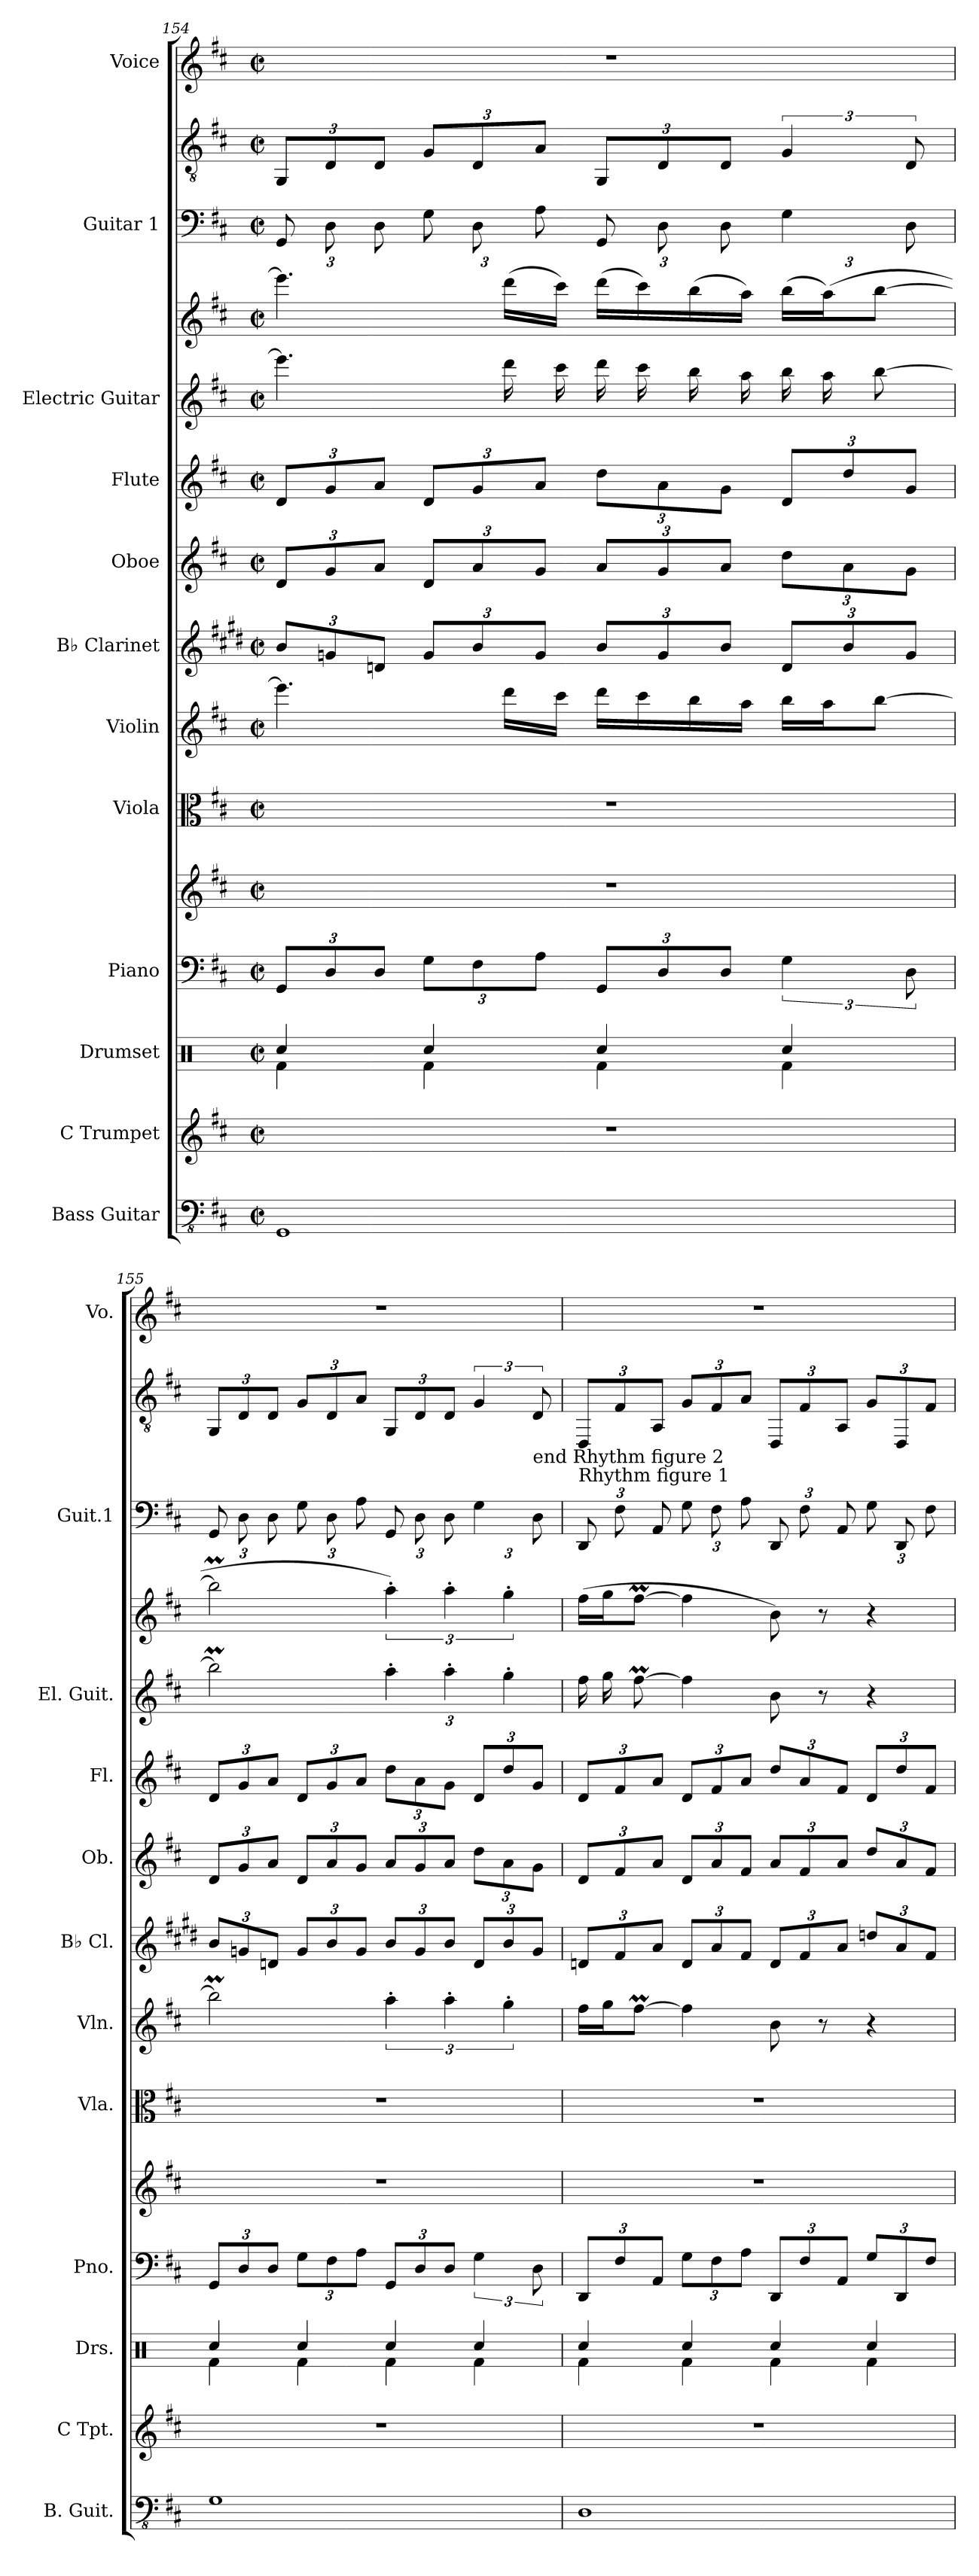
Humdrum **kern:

**kern	**kern	**kern	**kern	**kern	**kern	**kern	**kern	**kern	**kern	**kern	**kern	**kern	**kern	**kern
*part12	*part11	*part10	*part9	*part9	*part8	*part7	*part6	*part5	*part4	*part3	*part3	*part2	*part2	*part1
*staff15	*staff14	*staff13	*staff12	*staff11	*staff10	*staff9	*staff8	*staff7	*staff6	*staff5	*staff4	*staff3	*staff2	*staff1
*I"Bass Guitar	*I"C Trumpet	*I"Drumset	*I"Piano	*	*I"Viola	*I"Violin	*I"B♭ Clarinet	*I"Oboe	*I"Flute	*I"Electric Guitar	*	*I"Guitar 1	*	*I"Voice
*I'B. Guit.	*I'C Tpt.	*I'Drs.	*I'Pno.	*	*I'Vla.	*I'Vln.	*I'B♭ Cl.	*I'Ob.	*I'Fl.	*I'El. Guit.	*	*I'Guit.1	*	*I'Vo.
*clefFv4	*clefG2	*clefX	*clefF4	*clefG2	*clefC3	*clefG2	*clefG2	*clefG2	*clefG2	*	*clefG2	*	*clefGv2	*clefG2
*	*	*	*	*	*	*	*ITrd1c2	*	*	*	*	*	*	*
*k[f#c#]	*k[f#c#]	*k[]	*k[f#c#]	*k[f#c#]	*k[f#c#]	*k[f#c#]	*k[f#c#]	*k[f#c#]	*k[f#c#]	*k[f#c#]	*k[f#c#]	*k[f#c#]	*k[f#c#]	*k[f#c#]
*M2/2	*M2/2	*M2/2	*M2/2	*M2/2	*M2/2	*M2/2	*M2/2	*M2/2	*M2/2	*M2/2	*M2/2	*M2/2	*M2/2	*M2/2
*met(c|)	*met(c|)	*met(c|)	*met(c|)	*met(c|)	*met(c|)	*met(c|)	*met(c|)	*met(c|)	*met(c|)	*met(c|)	*met(c|)	*met(c|)	*met(c|)	*met(c|)
=154	=154	=154	=154	=154	=154	=154	=154	=154	=154	=154	=154	=154	=154	=154
*	*	*^	*	*	*	*	*	*	*	*	*	*	*	*
*	*	*	*	*Xbrackettup	*	*	*	*Xbrackettup	*Xbrackettup	*Xbrackettup	*	*	*Xbrackettup	*Xbrackettup	*
1GGG	1r	4Rcc/	4Rf\	12GG/L	1r	1r	4.eee\]	12a/L	12d/L	12d/L	4.eee]	4.eee\]	12GG	12GG/L	1r
.	.	.	.	12D/	.	.	.	12fn/	12g/	12g/	.	.	12D	12D/	.
.	.	.	.	12D/J	.	.	.	12cn/J	12a/J	12a/J	.	.	12D	12D/J	.
.	.	4Rcc/	4Rf\	12G\L	.	.	.	12f/L	12d/L	12d/L	.	.	12G	12G/L	.
.	.	.	.	12F#\	.	.	.	12a/	12a/	12g/	.	.	12D	12D/	.
.	.	.	.	.	.	.	16ddd\LL	.	.	.	16ddd	(16ddd\LL	.	.	.
.	.	.	.	12A\J	.	.	.	12f/J	12g/J	12a/J	.	.	12A	12A/J	.
.	.	.	.	.	.	.	16ccc#\JJ	.	.	.	16ccc#	16ccc#\JJ)	.	.	.
.	.	4Rcc/	4Rf\	12GG/L	.	.	16ddd\LL	12a/L	12a/L	12dd\L	16ddd	(16ddd\LL	12GG	12GG/L	.
.	.	.	.	.	.	.	16ccc#\	.	.	.	16ccc#	16ccc#\)	.	.	.
.	.	.	.	12D/	.	.	.	12f/	12g/	12a\	.	.	12D	12D/	.
.	.	.	.	.	.	.	16bb\	.	.	.	16bb	(16bb\	.	.	.
.	.	.	.	12D/J	.	.	.	12a/J	12a/J	12g\J	.	.	12D	12D/J	.
.	.	.	.	.	.	.	16aa\JJ	.	.	.	16aa	16aa\JJ)	.	.	.
*	*	*	*	*brackettup	*	*	*	*	*	*	*	*	*	*brackettup	*
.	.	4Rcc/	4Rf\	6G\	.	.	16bb\LL	12c/L	12dd\L	12d/L	16bb	(16bb\LL	6G	6G/	.
.	.	.	.	.	.	.	16aa\J	.	.	.	16aa	(16aa\J)	.	.	.
.	.	.	.	.	.	.	.	12a/	12a\	12dd/	.	.	.	.	.
.	.	.	.	.	.	.	[8bb\J	.	.	.	[8bb	[8bb\J	.	.	.
.	.	.	.	12D\	.	.	.	12f/J	12g\J	12g/J	.	.	12D	12D/	.
=155	=155	=155	=155	=155	=155	=155	=155	=155	=155	=155	=155	=155	=155	=155	=155
*	*	*	*	*Xbrackettup	*	*	*	*	*	*	*	*	*	*Xbrackettup	*
1GG	1r	4Rcc/	4Rf\	12GG/L	1r	1r	2bbM\]	12a/L	12d/L	12d/L	2bbM]	2bbM\]	12GG	12GG/L	1r
.	.	.	.	12D/	.	.	.	12fn/	12g/	12g/	.	.	12D	12D/	.
.	.	.	.	12D/J	.	.	.	12cn/J	12a/J	12a/J	.	.	12D	12D/J	.
.	.	4Rcc/	4Rf\	12G\L	.	.	.	12f/L	12d/L	12d/L	.	.	12G	12G/L	.
.	.	.	.	12F#\	.	.	.	12a/	12a/	12g/	.	.	12D	12D/	.
.	.	.	.	12A\J	.	.	.	12f/J	12g/J	12a/J	.	.	12A	12A/J	.
*	*	*	*	*	*	*	*	*	*	*	*Xbrackettup	*	*	*	*
.	.	4Rcc/	4Rf\	12GG/L	.	.	6aa'\	12a/L	12a/L	12dd\L	6aa'	6aa'\)	12GG	12GG/L	.
.	.	.	.	12D/	.	.	.	12f/	12g/	12a\	.	.	12D	12D/	.
.	.	.	.	12D/J	.	.	6aa'\	12a/J	12a/J	12g\J	6aa'	6aa'\	12D	12D/J	.
*	*	*	*	*brackettup	*	*	*	*	*	*	*	*	*	*brackettup	*
.	.	4Rcc/	4Rf\	6G\	.	.	.	12c/L	12dd\L	12d/L	.	.	6G	6G/	.
.	.	.	.	.	.	.	6gg'\	12a/	12a\	12dd/	6gg'	6gg'\	.	.	.
!	!	!	!	!	!	!	!	!	!	!	!	!	!	!LO:TX:b:t=end Rhythm figure 2	!
.	.	.	.	12D\	.	.	.	12f/J	12g\J	12g/J	.	.	12D	12D/	.
=156	=156	=156	=156	=156	=156	=156	=156	=156	=156	=156	=156	=156	=156	=156	=156
*	*	*	*	*Xbrackettup	*	*	*	*	*	*	*	*	*	*Xbrackettup	*
!	!	!	!	!	!	!	!	!	!	!	!	!	!	!LO:TX:b:t=Rhythm figure 1	!
1DD	1r	4Rcc/	4Rf\	12DD/L	1r	1r	16ff#\LL	12cn/L	12d/L	12d/L	16ff#	(16ff#\LL	12DD	12DD/L	1r
.	.	.	.	.	.	.	16gg\J	.	.	.	16gg	16gg\J	.	.	.
.	.	.	.	12F#/	.	.	.	12e/	12f#/	12f#/	.	.	12F#	12F#/	.
.	.	.	.	.	.	.	[8ff#m\J	.	.	.	[8ff#m	[8ff#m\J	.	.	.
.	.	.	.	12AA/J	.	.	.	12g/J	12a/J	12a/J	.	.	12AA	12AA/J	.
.	.	4Rcc/	4Rf\	12G\L	.	.	4ff#\]	12c/L	12d/L	12d/L	4ff#]	4ff#\]	12G	12G/L	.
.	.	.	.	12F#\	.	.	.	12g/	12a/	12f#/	.	.	12F#	12F#/	.
.	.	.	.	12A\J	.	.	.	12e/J	12f#/J	12a/J	.	.	12A	12A/J	.
.	.	4Rcc/	4Rf\	12DD/L	.	.	8b\	12c/L	12a/L	12dd/L	8b	8b\)	12DD	12DD/L	.
.	.	.	.	12F#/	.	.	.	12e/	12f#/	12a/	.	.	12F#	12F#/	.
.	.	.	.	.	.	.	8r	.	.	.	8r	8r	.	.	.
.	.	.	.	12AA/J	.	.	.	12g/J	12a/J	12f#/J	.	.	12AA	12AA/J	.
.	.	4Rcc/	4Rf\	12G/L	.	.	4r	12ccn/L	12dd/L	12d/L	4r	4r	12G	12G/L	.
.	.	.	.	12DD/	.	.	.	12g/	12a/	12dd/	.	.	12DD	12DD/	.
.	.	.	.	12F#/J	.	.	.	12e/J	12f#/J	12f#/J	.	.	12F#	12F#/J	.
*	*	*v	*v	*	*	*	*	*	*	*	*	*	*	*	*
=	=	=	=	=	=	=	=	=	=	=	=	=	=	=
*-	*-	*-	*-	*-	*-	*-	*-	*-	*-	*-	*-	*-	*-	*-
